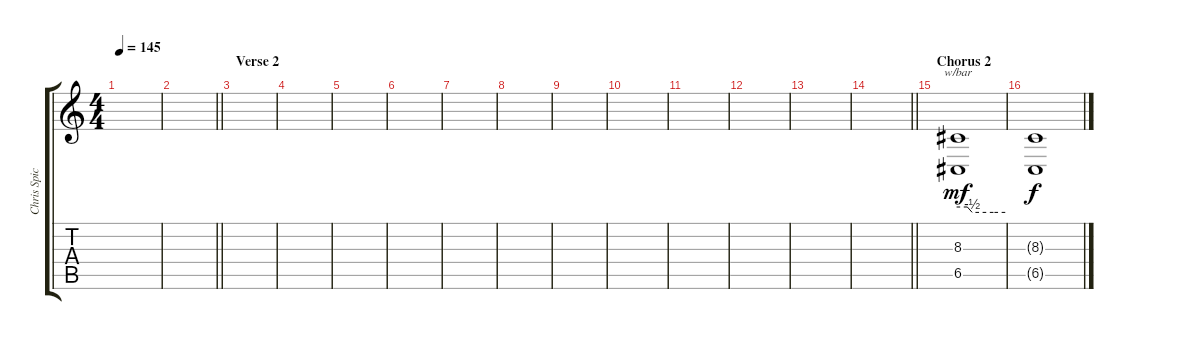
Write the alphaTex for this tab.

\track ("Chris Spicuzza" "Chris Spic") {instrument synthstrings1}
\staff {score tabs}
\tuning (D4 A3 F3 C3 G2 C2) {hide}
\ts (4 4)
\tempo 145
\clef g2
\ks c
|
\barLineRight lightlight
|
\section ("" "Verse 2")
|
|
|
|
|
|
|
|
|
|
|
\barLineRight lightlight
|
\section ("" "Chorus 2")
(8.3 6.5).1{tbe (custom default 0 0 12 0 18 -2 45 -2 60 -2) dy mf volume 10} |
(8.3{t} 6.5{t}).1{dy f}
